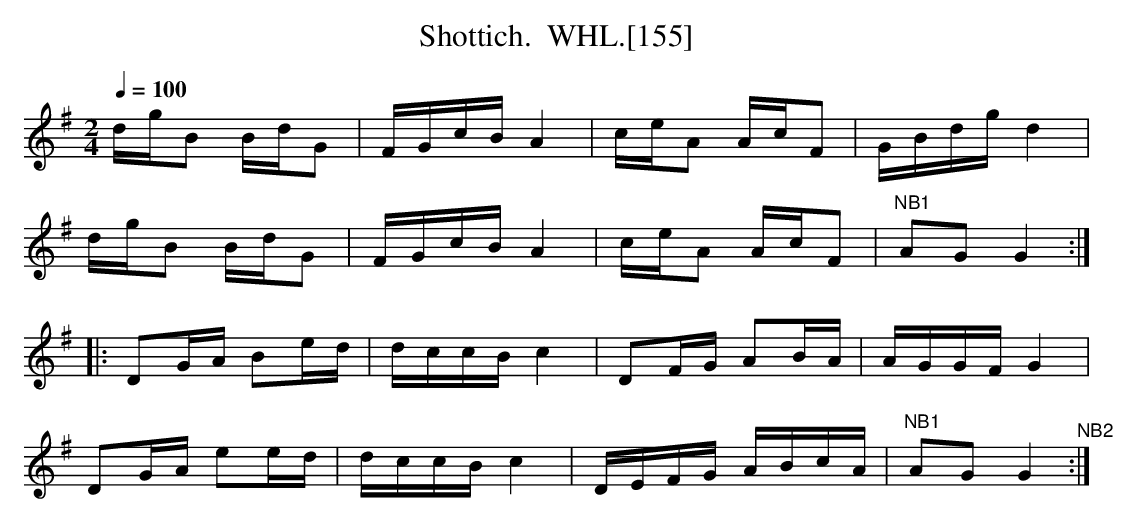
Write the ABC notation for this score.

X:1
T:Shottich.  WHL.[155]
M:2/4
L:1/16
Q:1/4=100
K:G
dgB2 BdG2|FGcB A4|ceA2 AcF2|GBdg d4|
dgB2 BdG2|FGcB A4|ceA2 AcF2|"^NB1" A2G2G4 :|
|:D2GA B2ed|dccB c4|D2FG A2BA|AGGF G4|
D2GA e2ed |dccB c4|DEFG ABcA|"^NB1"A2G2G4 "^NB2":|
